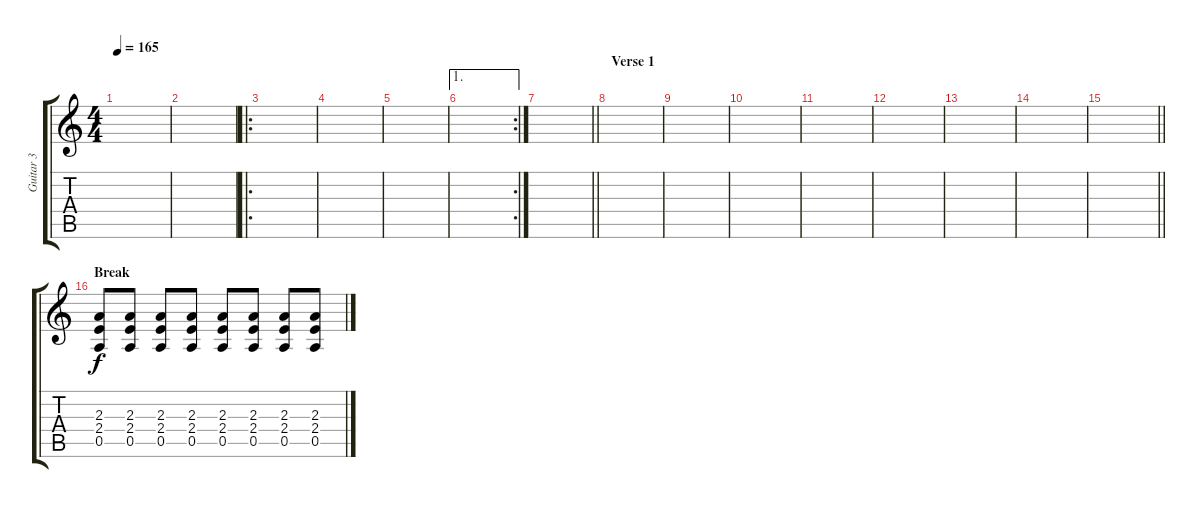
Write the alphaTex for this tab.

\track ("Guitar 3" "Guitar 3") {instrument electricguitarmuted}
\staff {score tabs}
\tuning (E4 B3 G3 D3 A2 E2) {hide}
\ts (4 4)
\tempo 165
\clef g2
\ks c
|
|
\ro
|
|
|
\ae 1
\rc 2
|
\barLineRight lightlight
|
\section ("" "Verse 1")
|
|
|
|
|
|
|
\barLineRight lightlight
|
\section ("" "Break")
(2.3 2.4 0.5).8 (2.3 2.4 0.5).8 (2.3 2.4 0.5).8 (2.3 2.4 0.5).8 (2.3 2.4 0.5).8 (2.3 2.4 0.5).8 (2.3 2.4 0.5).8 (2.3 2.4 0.5).8
